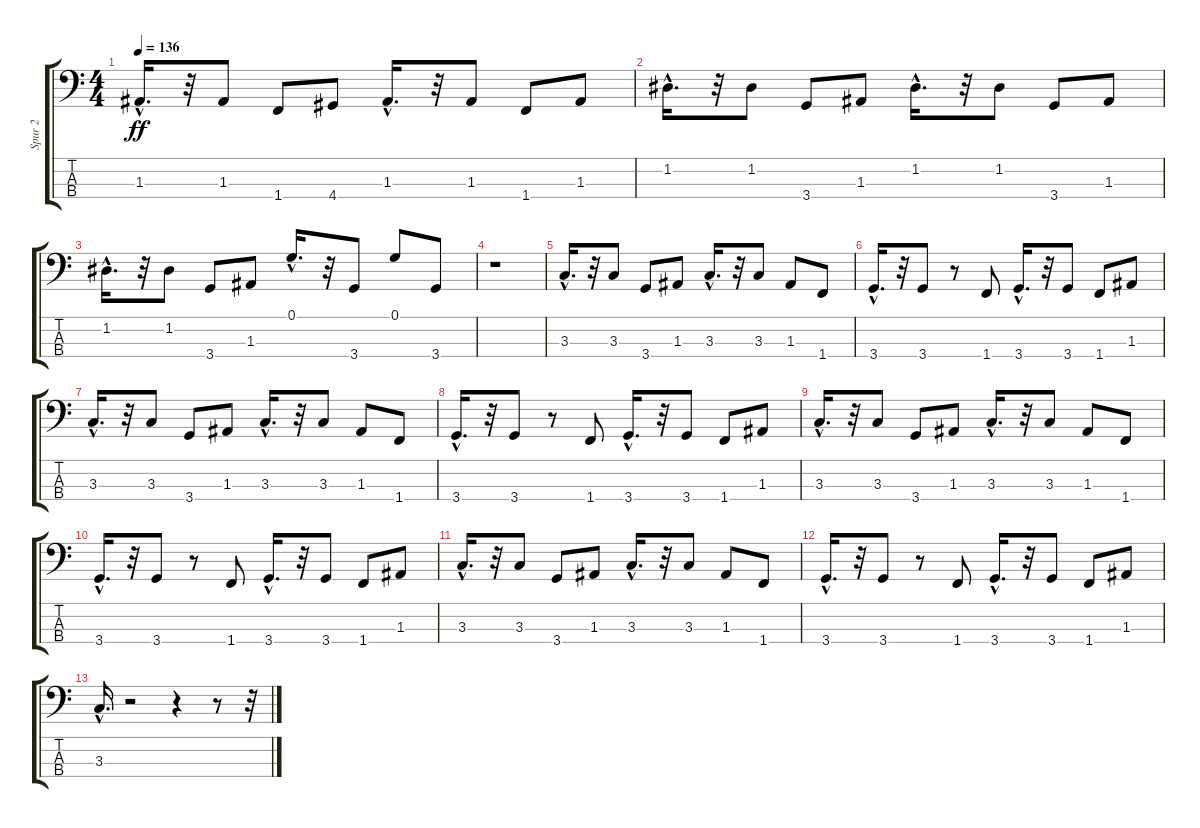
\track ("Spur 2" "Spur 2") {instrument synthbass2}
\staff {score tabs}
\tuning (G2 D2 A1 E1) {hide}
\ts (4 4)
\tempo 136
\clef f4
\ks c
1.3{hac}.16{d dy ff} r.32 1.3.8 1.4.8 4.4.8 1.3{hac}.16{d} r.32 1.3.8 1.4.8 1.3.8 |
1.2{hac}.16{d} r.32 1.2.8 3.4.8 1.3.8 1.2{hac}.16{d} r.32 1.2.8 3.4.8 1.3.8 |
1.2{hac}.16{d} r.32 1.2.8 3.4.8 1.3.8 0.1{hac}.16{d} r.32 3.4.8 0.1.8 3.4.8 |
r.1 |
3.3{hac}.16{d} r.32 3.3.8 3.4.8 1.3.8 3.3{hac}.16{d} r.32 3.3.8 1.3.8 1.4.8 |
3.4{hac}.16{d} r.32 3.4.8 r.8 1.4.8 3.4{hac}.16{d} r.32 3.4.8 1.4.8 1.3.8 |
3.3{hac}.16{d} r.32 3.3.8 3.4.8 1.3.8 3.3{hac}.16{d} r.32 3.3.8 1.3.8 1.4.8 |
3.4{hac}.16{d} r.32 3.4.8 r.8 1.4.8 3.4{hac}.16{d} r.32 3.4.8 1.4.8 1.3.8 |
3.3{hac}.16{d} r.32 3.3.8 3.4.8 1.3.8 3.3{hac}.16{d} r.32 3.3.8 1.3.8 1.4.8 |
3.4{hac}.16{d} r.32 3.4.8 r.8 1.4.8 3.4{hac}.16{d} r.32 3.4.8 1.4.8 1.3.8 |
3.3{hac}.16{d} r.32 3.3.8 3.4.8 1.3.8 3.3{hac}.16{d} r.32 3.3.8 1.3.8 1.4.8 |
3.4{hac}.16{d} r.32 3.4.8 r.8 1.4.8 3.4{hac}.16{d} r.32 3.4.8 1.4.8 1.3.8 |
3.3{hac}.16{d} r.2 r.4 r.8 r.32
